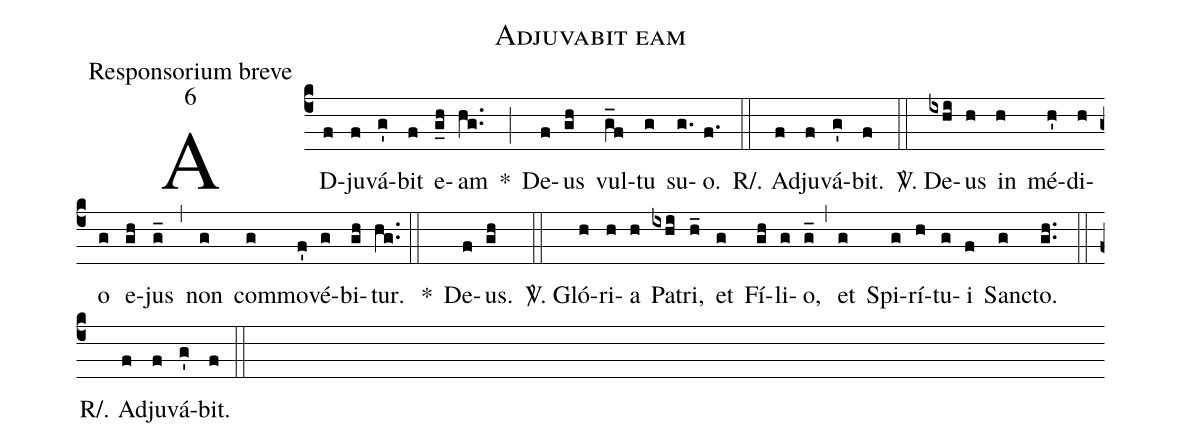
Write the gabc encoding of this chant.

name:Adjuvabit eam;
office-part:Responsorium breve;
mode:6;
%%
(c4) AD(f){ju}(f)vá(g')bit(f) e(g_h)am(hg..) *(;) De(f)us(gh) vul(g_f)tu(g) su(g.)o.(f.) (::)
R/. Ad(f){ju}(f)vá(g')bit.(f)  (::)
<sp>V/</sp>. De(ixhi)us(h) in(h) mé(h')di(h)o(g) e(gh)jus(g_) (,) non(g) com(g)mo(f')vé(g)bi(gh)tur.(hg..) (::)
*() De(f)us.(gh) (::)
<sp>V/</sp>. Gló(h)ri(h)a(h) Pa(ixhi)tri,(h_) et(g) Fí(gh)li(g)o,(g_) (,) et(g) Spi(g)rí(h)tu(g)i(f) Sanc(g)to.(g.h.) (::)
R/. Ad(f){ju}(f)vá(g')bit.(f)  (::)
